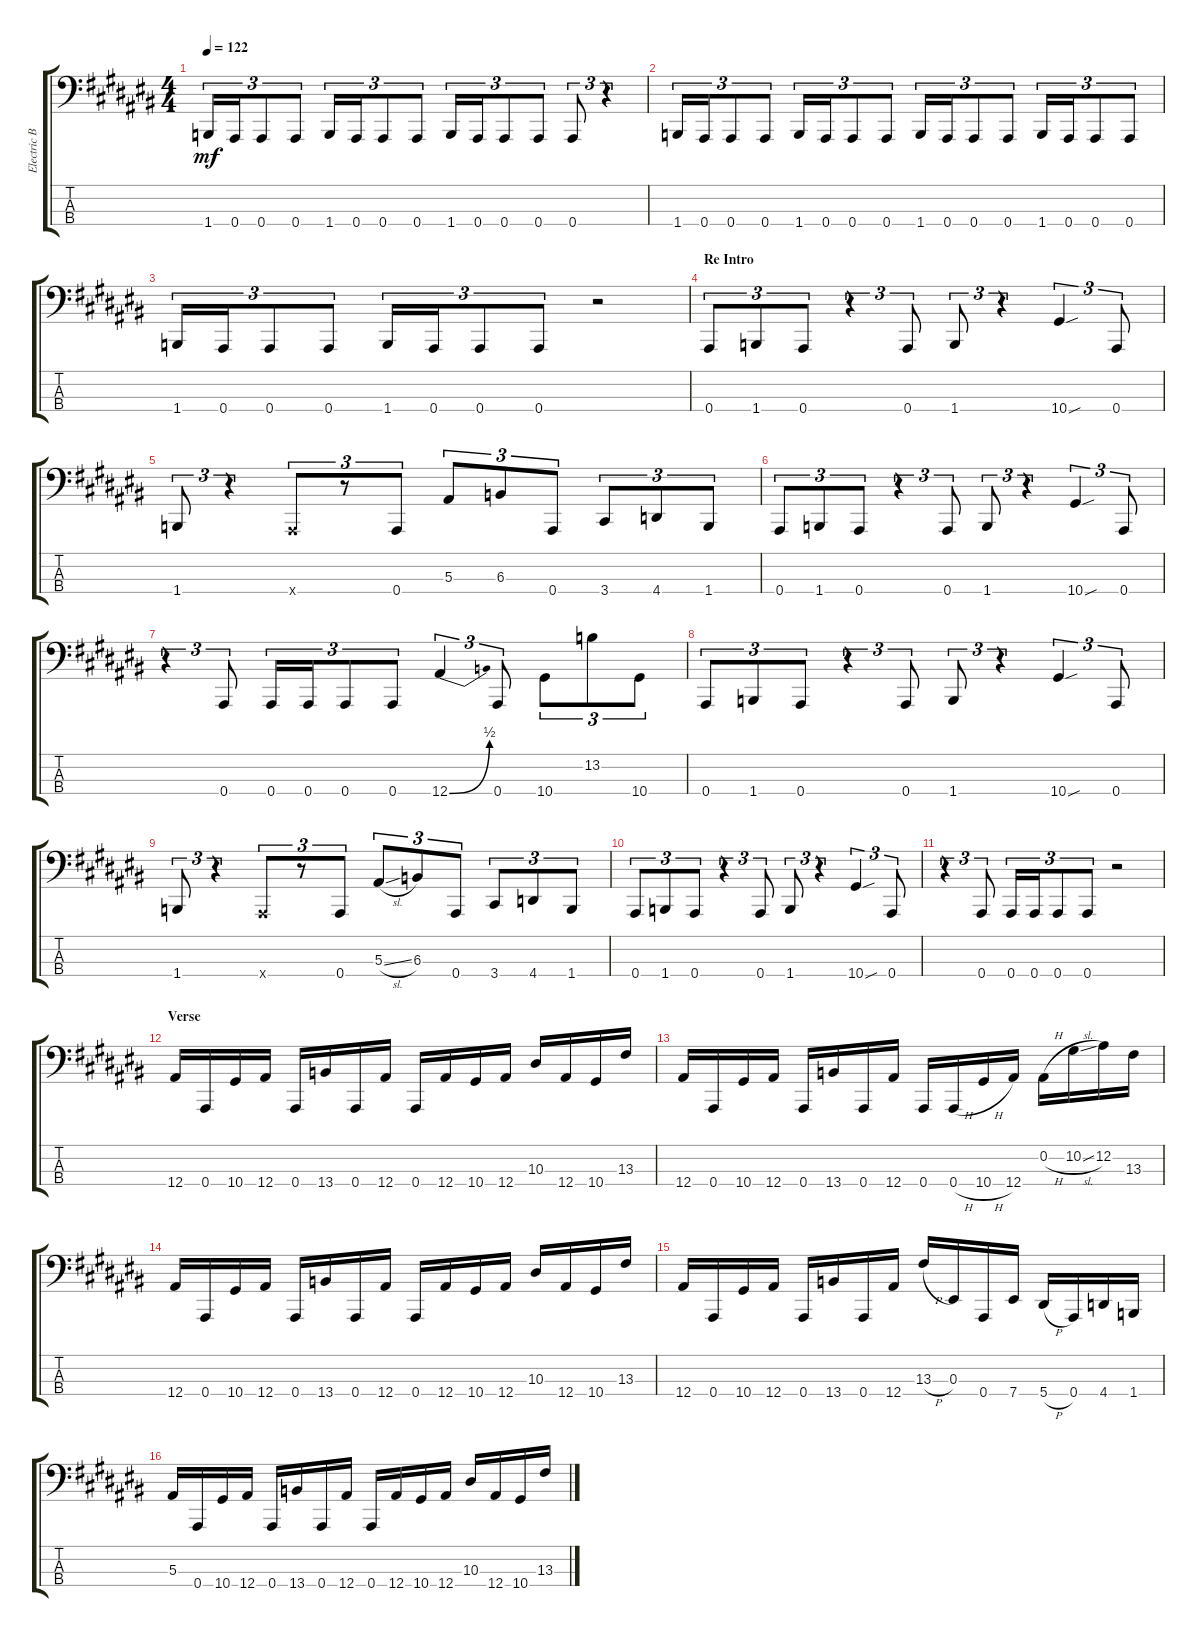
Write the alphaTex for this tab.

\track ("Electric Bass" "Electric B") {instrument electricbassfinger}
\staff {score tabs}
\tuning (Eb2 Bb1 F1 Bb0) {hide}
\ts (4 4)
\tempo 122
\clef f4
\ks a#minor
1.4.16{tu (3 2) dy mf} 0.4.16{tu (3 2)} 0.4.8{tu (3 2)} 0.4.8{tu (3 2)} 1.4.16{tu (3 2)} 0.4.16{tu (3 2)} 0.4.8{tu (3 2)} 0.4.8{tu (3 2)} 1.4.16{tu (3 2)} 0.4.16{tu (3 2)} 0.4.8{tu (3 2)} 0.4.8{tu (3 2)} 0.4.8{tu (3 2)} r.4{tu (3 2)} |
1.4.16{tu (3 2)} 0.4.16{tu (3 2)} 0.4.8{tu (3 2)} 0.4.8{tu (3 2)} 1.4.16{tu (3 2)} 0.4.16{tu (3 2)} 0.4.8{tu (3 2)} 0.4.8{tu (3 2)} 1.4.16{tu (3 2)} 0.4.16{tu (3 2)} 0.4.8{tu (3 2)} 0.4.8{tu (3 2)} 1.4.16{tu (3 2)} 0.4.16{tu (3 2)} 0.4.8{tu (3 2)} 0.4.8{tu (3 2)} |
1.4.16{tu (3 2)} 0.4.16{tu (3 2)} 0.4.8{tu (3 2)} 0.4.8{tu (3 2)} 1.4.16{tu (3 2)} 0.4.16{tu (3 2)} 0.4.8{tu (3 2)} 0.4.8{tu (3 2)} r.2 |
\section ("" "Re Intro")
0.4.8{tu (3 2)} 1.4.8{tu (3 2)} 0.4.8{tu (3 2)} r.4{tu (3 2)} 0.4.8{tu (3 2)} 1.4.8{tu (3 2)} r.4{tu (3 2)} 10.4{sou}.4{tu (3 2)} 0.4.8{tu (3 2)} |
1.4.8{tu (3 2)} r.4{tu (3 2)} 0.4{x}.8{tu (3 2)} r.8{tu (3 2)} 0.4.8{tu (3 2)} 5.3.8{tu (3 2)} 6.3.8{tu (3 2)} 0.4.8{tu (3 2)} 3.4.8{tu (3 2)} 4.4.8{tu (3 2)} 1.4.8{tu (3 2)} |
0.4.8{tu (3 2)} 1.4.8{tu (3 2)} 0.4.8{tu (3 2)} r.4{tu (3 2)} 0.4.8{tu (3 2)} 1.4.8{tu (3 2)} r.4{tu (3 2)} 10.4{sou}.4{tu (3 2)} 0.4.8{tu (3 2)} |
r.4{tu (3 2)} 0.4.8{tu (3 2)} 0.4.16{tu (3 2)} 0.4.16{tu (3 2)} 0.4.8{tu (3 2)} 0.4.8{tu (3 2)} 12.4{be (bend 0 0 60 2)}.4{tu (3 2)} 0.4.8{tu (3 2)} 10.4.8{tu (3 2)} 13.2.8{tu (3 2)} 10.4.8{tu (3 2)} |
0.4.8{tu (3 2)} 1.4.8{tu (3 2)} 0.4.8{tu (3 2)} r.4{tu (3 2)} 0.4.8{tu (3 2)} 1.4.8{tu (3 2)} r.4{tu (3 2)} 10.4{sou}.4{tu (3 2)} 0.4.8{tu (3 2)} |
1.4.8{tu (3 2)} r.4{tu (3 2)} 0.4{x}.8{tu (3 2)} r.8{tu (3 2)} 0.4.8{tu (3 2)} 5.3{sl}.8{tu (3 2)} 6.3.8{tu (3 2)} 0.4.8{tu (3 2)} 3.4.8{tu (3 2)} 4.4.8{tu (3 2)} 1.4.8{tu (3 2)} |
0.4.8{tu (3 2)} 1.4.8{tu (3 2)} 0.4.8{tu (3 2)} r.4{tu (3 2)} 0.4.8{tu (3 2)} 1.4.8{tu (3 2)} r.4{tu (3 2)} 10.4{sou}.4{tu (3 2)} 0.4.8{tu (3 2)} |
r.4{tu (3 2)} 0.4.8{tu (3 2)} 0.4.16{tu (3 2)} 0.4.16{tu (3 2)} 0.4.8{tu (3 2)} 0.4.8{tu (3 2)} r.2 |
\section ("" "Verse")
12.4.16 0.4.16 10.4.16 12.4.16 0.4.16 13.4.16 0.4.16 12.4.16 0.4.16 12.4.16 10.4.16 12.4.16 10.3.16 12.4.16 10.4.16 13.3.16 |
12.4.16 0.4.16 10.4.16 12.4.16 0.4.16 13.4.16 0.4.16 12.4.16 0.4.16 0.4{h}.16 10.4{h}.16 12.4.16 0.2{h}.16 10.2{sl}.16 12.2.16 13.3.16 |
12.4.16 0.4.16 10.4.16 12.4.16 0.4.16 13.4.16 0.4.16 12.4.16 0.4.16 12.4.16 10.4.16 12.4.16 10.3.16 12.4.16 10.4.16 13.3.16 |
12.4.16 0.4.16 10.4.16 12.4.16 0.4.16 13.4.16 0.4.16 12.4.16 13.3{h}.16 0.3.16 0.4.16 7.4.16 5.4{h}.16 0.4.16 4.4.16 1.4.16 |
5.3.16 0.4.16 10.4.16 12.4.16 0.4.16 13.4.16 0.4.16 12.4.16 0.4.16 12.4.16 10.4.16 12.4.16 10.3.16 12.4.16 10.4.16 13.3.16
